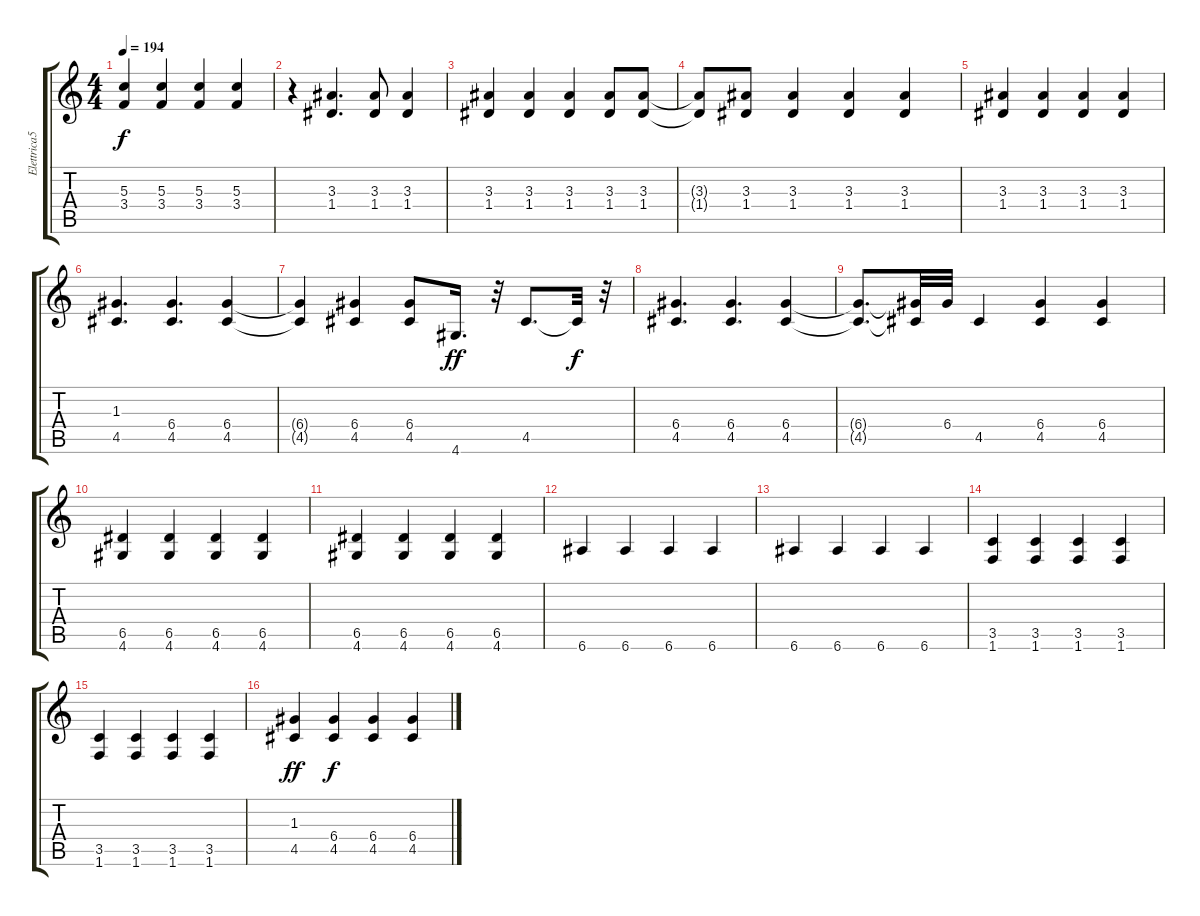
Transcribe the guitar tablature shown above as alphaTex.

\track ("Elettrica5(Ka)" "Elettrica5") {instrument distortionguitar}
\staff {score tabs}
\tuning (E4 B3 G3 D3 A2 E2) {hide}
\ts (4 4)
\tempo 194
\clef g2
\ks c
(5.3 3.4).4{dy f} (5.3 3.4).4 (5.3 3.4).4 (5.3 3.4).4 |
r.4 (3.3 1.4).4{d} (3.3 1.4).8 (3.3 1.4).4 |
(3.3 1.4).4 (3.3 1.4).4 (3.3 1.4).4 (3.3 1.4).8 (3.3 1.4).8 |
(3.3{t} 1.4{t}).8 (3.3 1.4).8 (3.3 1.4).4 (3.3 1.4).4 (3.3 1.4).4 |
(3.3 1.4).4 (3.3 1.4).4 (3.3 1.4).4 (3.3 1.4).4 |
(1.3 4.5).4{d} (6.4 4.5).4{d} (6.4 4.5).4 |
(6.4{t} 4.5{t}).4 (6.4 4.5).4 (6.4 4.5).8 4.6.16{d dy ff} r.32 4.5.8{d} 4.5{t}.32{dy f} r.32 |
(6.4 4.5).4{d} (6.4 4.5).4{d} (6.4 4.5).4 |
(6.4{t} 4.5{t}).8{d} (6.4{t} 4.5{t}).32 6.4.32 4.5.4 (6.4 4.5).4 (6.4 4.5).4 |
(6.5 4.6).4 (6.5 4.6).4 (6.5 4.6).4 (6.5 4.6).4 |
(6.5 4.6).4 (6.5 4.6).4 (6.5 4.6).4 (6.5 4.6).4 |
6.6.4 6.6.4 6.6.4 6.6.4 |
6.6.4 6.6.4 6.6.4 6.6.4 |
(3.5 1.6).4 (3.5 1.6).4 (3.5 1.6).4 (3.5 1.6).4 |
(3.5 1.6).4 (3.5 1.6).4 (3.5 1.6).4 (3.5 1.6).4 |
(1.3 4.5).4{dy ff} (6.4 4.5).4{dy f} (6.4 4.5).4 (6.4 4.5).4
